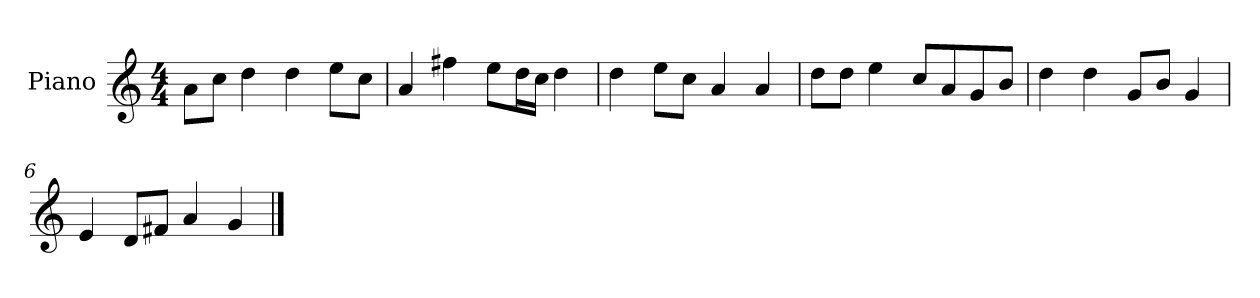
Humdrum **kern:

**kern
*part1
*staff1
*I"Piano
*I'P-no
*clefG2
*k[]
*M4/4
*MM90
=1
8a\L
8cc\J
4dd\
4dd\
8ee\L
8cc\J
=2
4a/
4ff#X\
8ee\L
16dd\L
16cc\JJ
4dd\
=3
4dd\
8ee\L
8cc\J
4a/
4a/
=4
8dd\L
8dd\J
4ee\
8cc/L
8a/
8g/
8b/J
=5
4dd\
4dd\
8g/L
8b/J
4g/
=6
4e/
8d/L
8f#X/J
4a/
4g/
==
*-
